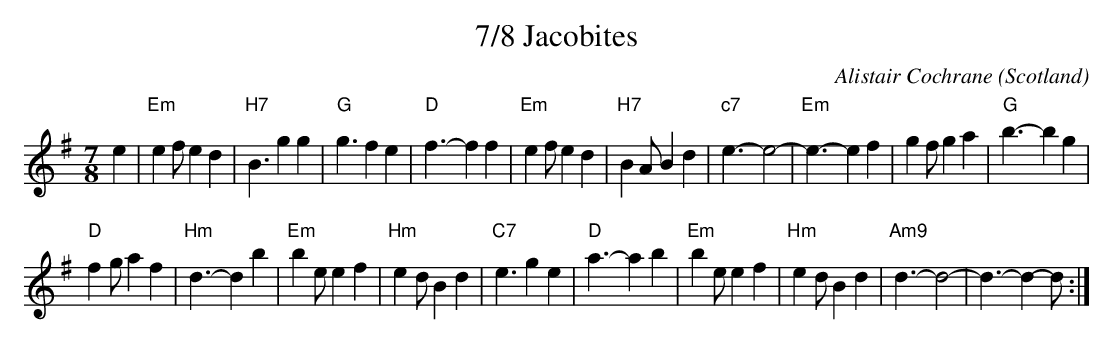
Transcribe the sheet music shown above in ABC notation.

X:1
T:7/8 Jacobites
C:Alistair Cochrane
M:7/8
O:Scotland
O:Sweden
K:E minor
e2 |\
"Em"e2f e2d2 | "H7"B3 g2g2 | \
"G"g3 f2e2 | "D"f3- f2f2 |\
"Em"e2f e2d2 | "H7"B2A B2d2 |\
"c7"e3- e4- | "Em"e3- e2f2 |\
g2f g2a2 | "G"b3- b2g2 |
"D"f2g a2f2 | "Hm"d3- d2b2 | \
"Em"b2e e2f2 | "Hm"e2d B2d2 | \
"C7"e3 g2e2 | "D"a3- a2b2 |\
"Em"b2e e2f2 | "Hm"e2d B2d2 | \
"Am9"d3- d4- | d3- d2-d :|
